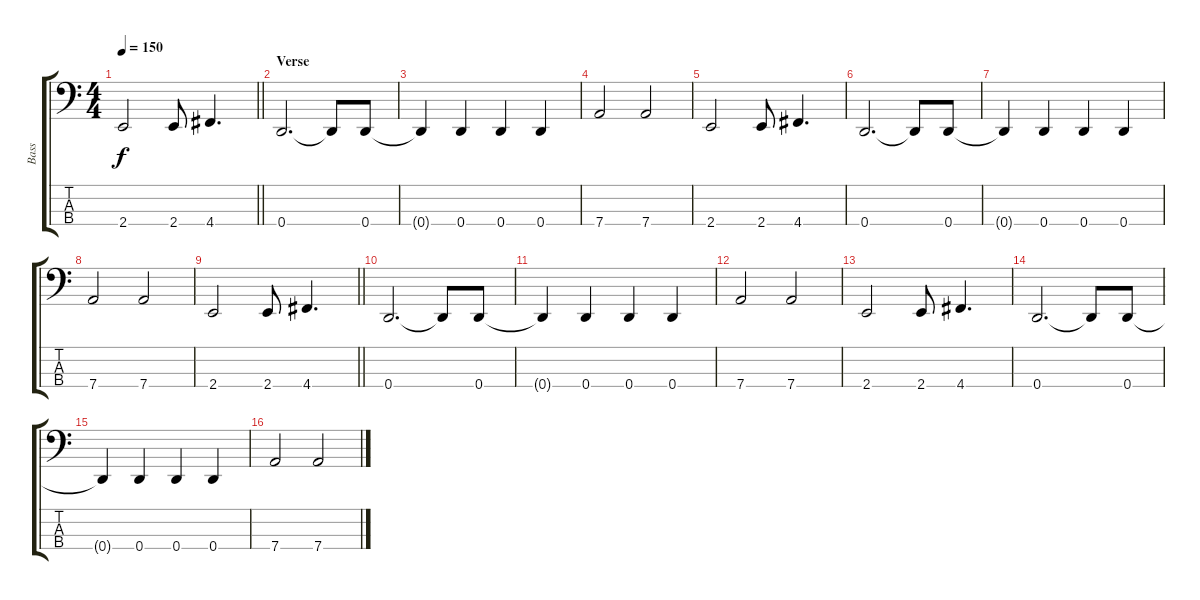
\track ("Bass" "Bass") {instrument electricbasspick}
\staff {score tabs}
\tuning (G2 D2 A1 D1) {hide}
\ts (4 4)
\tempo 150
\clef f4
\barLineRight lightlight
\ks c
2.4.2{dy f} 2.4.8 4.4.4{d} |
\section ("" "Verse")
0.4.2{d} 0.4{t}.8 0.4.8 |
0.4{t}.4 0.4.4 0.4.4 0.4.4 |
7.4.2 7.4.2 |
2.4.2 2.4.8 4.4.4{d} |
0.4.2{d} 0.4{t}.8 0.4.8 |
0.4{t}.4 0.4.4 0.4.4 0.4.4 |
7.4.2 7.4.2 |
\barLineRight lightlight
2.4.2 2.4.8 4.4.4{d} |
0.4.2{d} 0.4{t}.8 0.4.8 |
0.4{t}.4 0.4.4 0.4.4 0.4.4 |
7.4.2 7.4.2 |
2.4.2 2.4.8 4.4.4{d} |
0.4.2{d} 0.4{t}.8 0.4.8 |
0.4{t}.4 0.4.4 0.4.4 0.4.4 |
7.4.2 7.4.2
